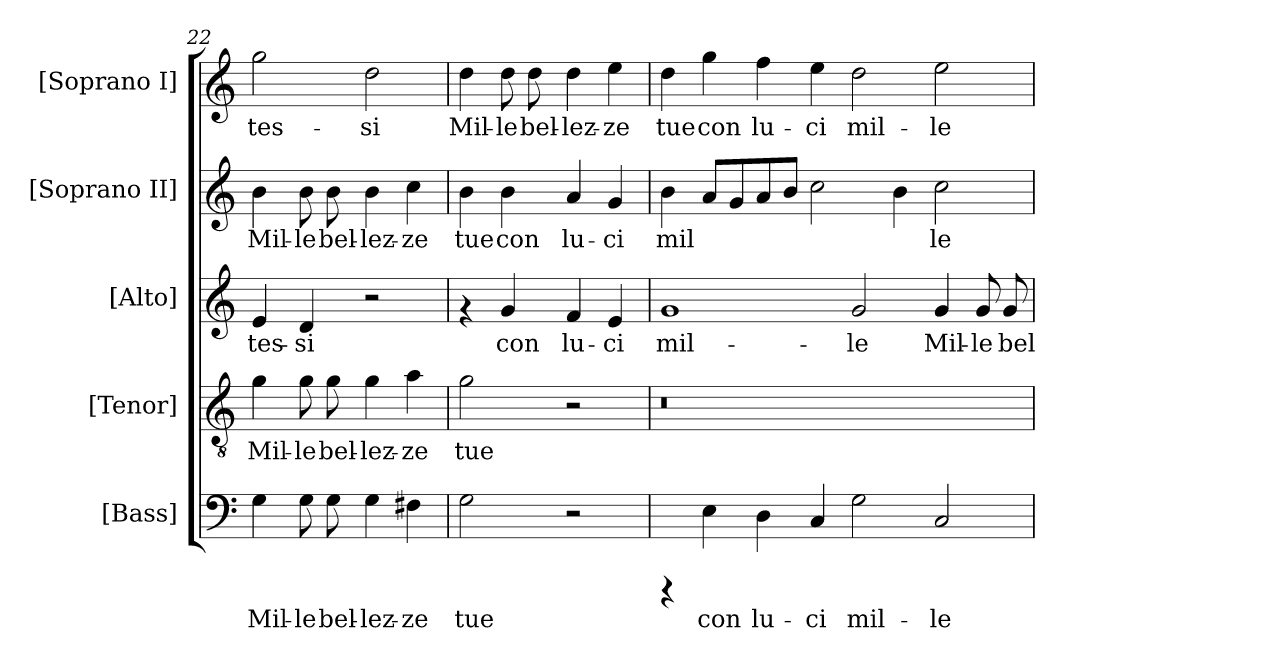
**kern	**text	**kern	**text	**kern	**text	**kern	**text	**kern	**text
*part5	*part5	*part4	*part4	*part3	*part3	*part2	*part2	*part1	*part1
*staff5	*staff5	*staff4	*staff4	*staff3	*staff3	*staff2	*staff2	*staff1	*staff1
*I"[Bass]	*	*I"[Tenor]	*	*I"[Alto]	*	*I"[Soprano II]	*	*I"[Soprano I]	*
*clefF4	*	*clefGv2	*	*clefG2	*	*clefG2	*	*clefG2	*
*k[]	*	*k[]	*	*k[]	*	*k[]	*	*k[]	*
*C:	*	*C:	*	*C:	*	*C:	*	*C:	*
=22	=22	=22	=22	=22	=22	=22	=22	=22	=22
!	!LO:LY:b:cj	!	!LO:LY:b:cj	!	!LO:LY:b:cj	!	!LO:LY:b:cj	!	!LO:LY:b:cj
4G\	Mil-	4g\	Mil-	4e/	-tes-	4b\	Mil-	2gg\	-tes-
!	!LO:LY:b:cj	!	!LO:LY:b:cj	!	!LO:LY:b:cj	!	!LO:LY:b:cj	!	!
8G\	-le	8g\	-le	4d/	-si	8b\	-le	.	.
!	!LO:LY:b:cj	!	!LO:LY:b:cj	!	!	!	!LO:LY:b:cj	!	!
8G\	bel-	8g\	bel-	.	.	8b\	bel-	.	.
!	!LO:LY:b:cj	!	!LO:LY:b:cj	!	!	!	!LO:LY:b:cj	!	!LO:LY:b:cj
4G\	-lez-	4g\	-lez-	2r	.	4b\	-lez-	2dd\	-si
!	!LO:LY:b:cj	!	!LO:LY:b:cj	!	!	!	!LO:LY:b:cj	!	!
4F#X\	-ze	4a\	-ze	.	.	4cc\	-ze	.	.
=23	=23	=23	=23	=23	=23	=23	=23	=23	=23
!	!LO:LY:b:cj	!	!LO:LY:b:cj	!	!	!	!LO:LY:b:cj	!	!LO:LY:b:cj
2G\	tue	2g\	tue	4rf	.	4b\	tue	4dd\	Mil-
!	!	!	!	!	!LO:LY:b:cj	!	!LO:LY:b:cj	!	!LO:LY:b:cj
.	.	.	.	4g/	con	4b\	con	8dd\	-le
!	!	!	!	!	!	!	!	!	!LO:LY:b:cj
.	.	.	.	.	.	.	.	8dd\	bel-
!	!	!	!	!	!LO:LY:b:cj	!	!LO:LY:b:cj	!	!LO:LY:b:cj
2r	.	2r	.	4f/	lu-	4a/	lu-	4dd\	-lez-
!	!	!	!	!	!LO:LY:b:cj	!	!LO:LY:b:cj	!	!LO:LY:b:cj
.	.	.	.	4e/	-ci	4g/	-ci	4ee\	-ze
!!LO:PB:g=z
=24	=24	=24	=24	=24	=24	=24	=24	=24	=24
!	!	!	!	!	!LO:LY:b:cj	!	!LO:LY:b:cj	!	!LO:LY:b:cj
4rCCC	.	0r	.	1g	mil-	4b\	mil-	4dd\	tue
!	!LO:LY:b:cj	!	!	!	!	!	!LO:LY:b:cj	!	!LO:LY:b:cj
4E\	con	.	.	.	.	8a/L	--	4gg\	con
!	!	!	!	!	!	!	!LO:LY:b:cj	!	!
.	.	.	.	.	.	8g/	--	.	.
!	!LO:LY:b:cj	!	!	!	!	!	!LO:LY:b:cj	!	!LO:LY:b:cj
4D\	lu-	.	.	.	.	8a/	--	4ff\	lu-
!	!	!	!	!	!	!	!LO:LY:b:cj	!	!
.	.	.	.	.	.	8b/J	--	.	.
!	!LO:LY:b:cj	!	!	!	!	!	!LO:LY:b:cj	!	!LO:LY:b:cj
4C/	-ci	.	.	.	.	2cc\	--	4ee\	-ci
!	!LO:LY:b:cj	!	!	!	!LO:LY:b:cj	!	!	!	!LO:LY:b:cj
2G\	mil-	.	.	2g/	-le	.	.	2dd\	mil-
!	!	!	!	!	!	!	!LO:LY:b:cj	!	!
.	.	.	.	.	.	4b\	--	.	.
!	!LO:LY:b:cj	!	!	!	!LO:LY:b:cj	!	!LO:LY:b:cj	!	!LO:LY:b:cj
2C/	-le	.	.	4g/	Mil-	2cc\	-le	2ee\	-le
!	!	!	!	!	!LO:LY:b:cj	!	!	!	!
.	.	.	.	8g/	-le	.	.	.	.
!	!	!	!	!	!LO:LY:b:cj	!	!	!	!
.	.	.	.	8g/	bel-	.	.	.	.
=	=	=	=	=	=	=	=	=	=
*-	*-	*-	*-	*-	*-	*-	*-	*-	*-
